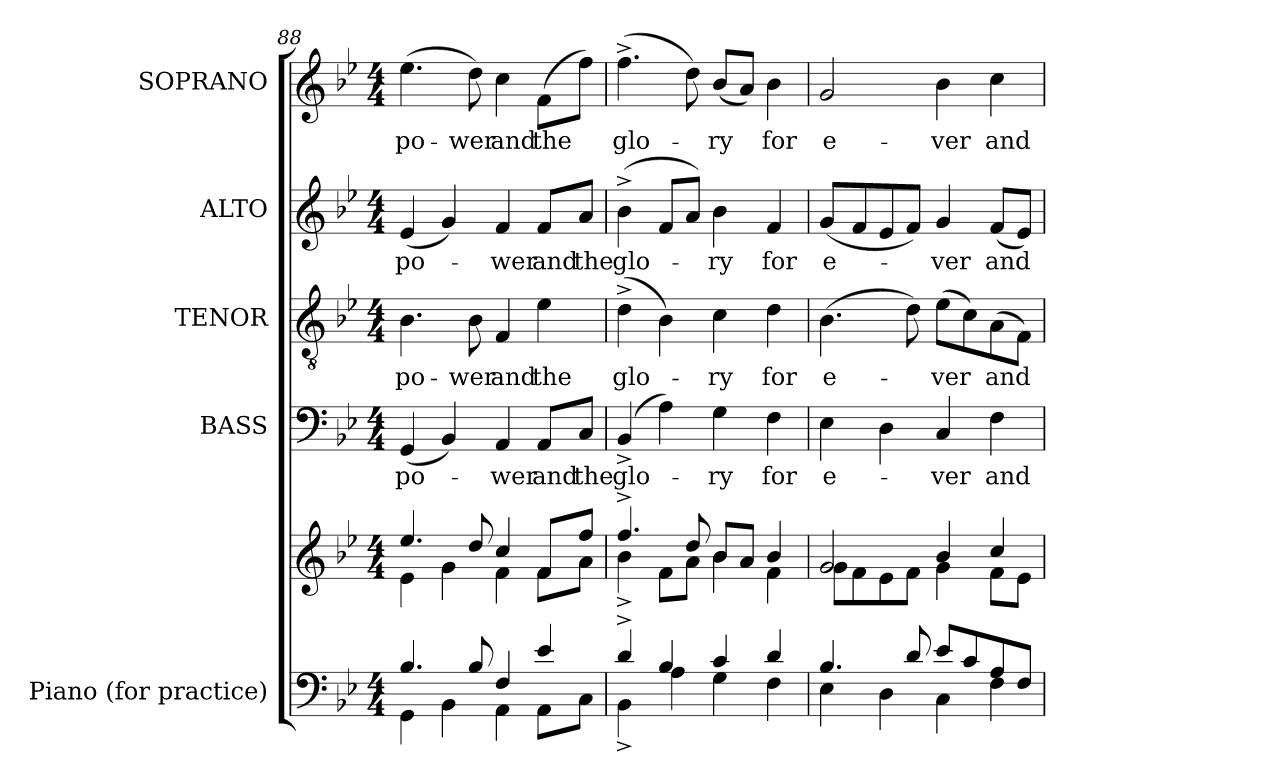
**kern	**kern	**kern	**text	**kern	**text	**kern	**text	**kern	**text
*part5	*part5	*part4	*part4	*part3	*part3	*part2	*part2	*part1	*part1
*staff6	*staff5	*staff4	*staff4	*staff3	*staff3	*staff2	*staff2	*staff1	*staff1
*I"Piano      (for practice)	*	*I"BASS	*	*I"TENOR	*	*I"ALTO	*	*I"SOPRANO	*
*I'Pno.	*	*I'B.	*	*I'T.	*	*I'A.	*	*I'S.	*
*clefF4	*clefG2	*clefF4	*	*clefGv2	*	*clefG2	*	*clefG2	*
*	*	*	*	*ITrd7c12	*	*	*	*	*
*k[b-e-]	*k[b-e-]	*k[b-e-]	*	*k[b-e-]	*	*k[b-e-]	*	*k[b-e-]	*
*B-:	*B-:	*B-:	*	*B-:	*	*B-:	*	*B-:	*
*M4/4	*M4/4	*M4/4	*	*M4/4	*	*M4/4	*	*M4/4	*
=88	=88	=88	=88	=88	=88	=88	=88	=88	=88
*^	*^	*	*	*	*	*	*	*	*
!	!	!	!	!	!LO:LY:b:color=#000000	!	!	!	!	!	!
!	!	!	!	!	!	!	!LO:LY:b:color=#000000	!	!	!	!
!	!	!	!	!	!	!	!	!	!LO:LY:b:color=#000000	!	!
!	!	!	!	!	!	!	!	!	!	!	!LO:LY:b:color=#000000
4.B-i/	4GGi\	4.ee-i/	4e-i\	(4GGi/	po-	4.BB-i\	po-	(4e-i/	po-	(4.ee-i\	po-
.	4BB-i\	.	4gi\	4BB-i/)	.	.	.	4gi/)	.	.	.
!	!	!	!	!	!	!	!LO:LY:b:color=#000000	!	!	!	!
!	!	!	!	!	!	!	!	!	!	!	!LO:LY:b:color=#000000
8B-i/	.	8ddi/	.	.	.	8BB-i\	-wer	.	.	8ddi\)	-wer
!	!	!	!	!	!LO:LY:b:color=#000000	!	!	!	!	!	!
!	!	!	!	!	!	!	!LO:LY:b:color=#000000	!	!	!	!
!	!	!	!	!	!	!	!	!	!LO:LY:b:color=#000000	!	!
!	!	!	!	!	!	!	!	!	!	!	!LO:LY:b:color=#000000
4Fi/	4AAi\	4cci/	4fi\	4AAi/	-wer	4FFi/	and	4fi/	-wer	4cci\	and
!	!	!	!	!	!LO:LY:b:color=#000000	!	!	!	!	!	!
!	!	!	!	!	!	!	!LO:LY:b:color=#000000	!	!	!	!
!	!	!	!	!	!	!	!	!	!LO:LY:b:color=#000000	!	!
!	!	!	!	!	!	!	!	!	!	!	!LO:LY:b:color=#000000
4e-i/	8AAi\L	8fi/L	8fi\L	8AAi/L	and	4E-i\	the	8fi/L	and	(8fi\L	the
!	!	!	!	!	!LO:LY:b:color=#000000	!	!	!	!	!	!
!	!	!	!	!	!	!	!	!	!LO:LY:b:color=#000000	!	!
.	8Ci\J	8ffi/J	8ai\J	8Ci/J	the	.	.	8ai/J	the	8ffi\J)	.
=89	=89	=89	=89	=89	=89	=89	=89	=89	=89	=89	=89
!	!	!	!	!	!LO:LY:b:color=#000000	!	!	!	!	!	!
!	!	!	!	!	!	!	!LO:LY:b:color=#000000	!	!	!	!
!	!	!	!	!	!	!	!	!	!LO:LY:b:color=#000000	!	!
!	!	!	!	!	!	!	!	!	!	!	!LO:LY:b:color=#000000
4d^i/	4BB-^i\	4.ff^i/	4b-^i\	(4BB-^i/	glo-	(4D^i\	glo-	(4b-^i\	glo-	(4.ff^i\	glo-
4B-i/	4Ai\	.	8fi\L	4Ai\)	.	4BB-i\)	.	8fi/L	.	.	.
.	.	8ddi/	8ai\J	.	.	.	.	8ai/J)	.	8ddi\)	.
!	!	!	!	!	!LO:LY:b:color=#000000	!	!	!	!	!	!
!	!	!	!	!	!	!	!LO:LY:b:color=#000000	!	!	!	!
!	!	!	!	!	!	!	!	!	!LO:LY:b:color=#000000	!	!
!	!	!	!	!	!	!	!	!	!	!	!LO:LY:b:color=#000000
4ci/	4Gi\	8b-i/L	4b-i\	4Gi\	-ry	4Ci\	-ry	4b-i\	-ry	(8b-i/L	-ry
.	.	8ai/J	.	.	.	.	.	.	.	8ai/J)	.
!	!	!	!	!	!LO:LY:b:color=#000000	!	!	!	!	!	!
!	!	!	!	!	!	!	!LO:LY:b:color=#000000	!	!	!	!
!	!	!	!	!	!	!	!	!	!LO:LY:b:color=#000000	!	!
!	!	!	!	!	!	!	!	!	!	!	!LO:LY:b:color=#000000
4di/	4Fi\	4b-i/	4fi\	4Fi\	for	4Di\	for	4fi/	for	4b-i\	for
!!LO:LB:g=z
=90	=90	=90	=90	=90	=90	=90	=90	=90	=90	=90	=90
!	!	!	!	!	!LO:LY:b:color=#000000	!	!	!	!	!	!
!	!	!	!	!	!	!	!LO:LY:b:color=#000000	!	!	!	!
!	!	!	!	!	!	!	!	!	!LO:LY:b:color=#000000	!	!
!	!	!	!	!	!	!	!	!	!	!	!LO:LY:b:color=#000000
4.B-i/	4E-i\	2gi/	8gi\L	4E-i\	e-	(4.BB-i\	e-	(8gi/L	e-	2gi/	e-
.	.	.	8fi\	.	.	.	.	8fi/	.	.	.
.	4Di\	.	8e-i\	4Di\	.	.	.	8e-i/	.	.	.
8di/	.	.	8fi\J	.	.	8Di\)	.	8fi/J)	.	.	.
!	!	!	!	!	!LO:LY:b:color=#000000	!	!	!	!	!	!
!	!	!	!	!	!	!	!LO:LY:b:color=#000000	!	!	!	!
!	!	!	!	!	!	!	!	!	!LO:LY:b:color=#000000	!	!
!	!	!	!	!	!	!	!	!	!	!	!LO:LY:b:color=#000000
8e-i/L	4Ci\	4b-i/	4gi\	4Ci/	-ver	(8E-i\L	-ver	4gi/	-ver	4b-i\	-ver
8ci/	.	.	.	.	.	8Ci\)	.	.	.	.	.
!	!	!	!	!	!LO:LY:b:color=#000000	!	!	!	!	!	!
!	!	!	!	!	!	!	!LO:LY:b:color=#000000	!	!	!	!
!	!	!	!	!	!	!	!	!	!LO:LY:b:color=#000000	!	!
!	!	!	!	!	!	!	!	!	!	!	!LO:LY:b:color=#000000
8Ai/	4Fi\	4cci/	8fi\L	4Fi\	and	(8AAi\	and	(8fi/L	and	4cci\	and
8Fi/J	.	.	8e-i\J	.	.	8FFi\J)	.	8e-i/J)	.	.	.
*v	*v	*	*	*	*	*	*	*	*	*	*
*	*v	*v	*	*	*	*	*	*	*	*
=	=	=	=	=	=	=	=	=	=
*-	*-	*-	*-	*-	*-	*-	*-	*-	*-
